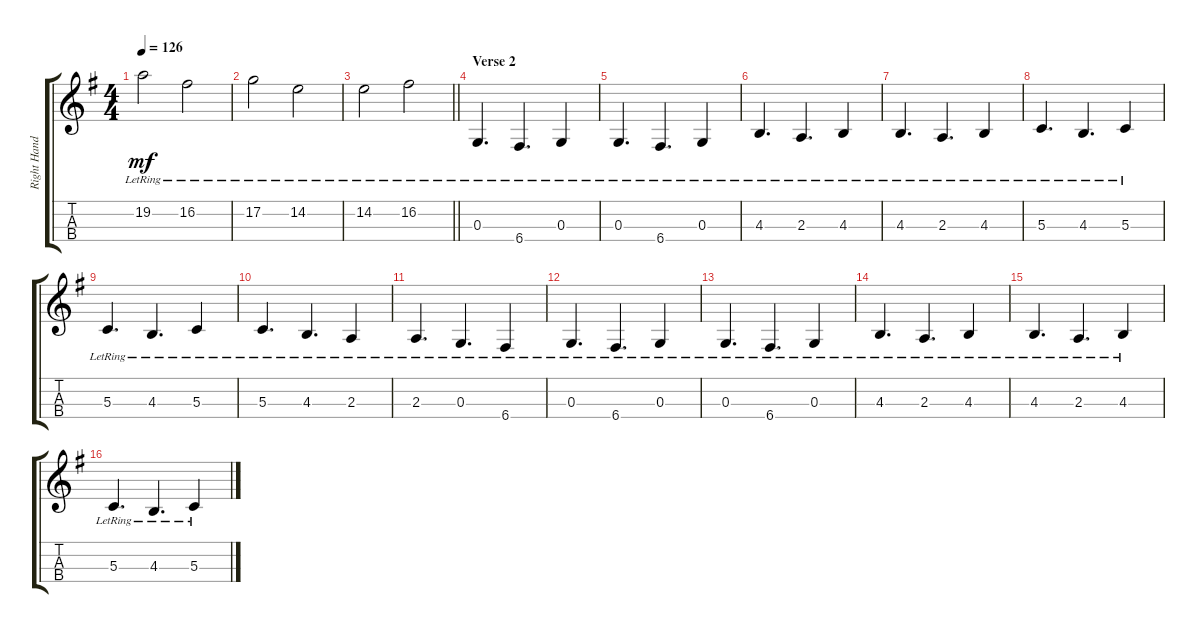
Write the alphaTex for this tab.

\track ("Right Hand Piano" "Right Hand") {instrument acousticgrandpiano}
\staff {score tabs}
\tuning (A4 D4 G3 C3) {hide}
\ts (4 4)
\tempo 126
\clef g2
\ks eminor
19.2{lr}.2{dy mf} 16.2{lr}.2 |
17.2{lr}.2 14.2{lr}.2 |
\barLineRight lightlight
14.2{lr}.2 16.2{lr}.2 |
\section ("" "Verse 2")
0.3{lr}.4{d} 6.4{lr}.4{d} 0.3{lr}.4 |
0.3{lr}.4{d} 6.4{lr}.4{d} 0.3{lr}.4 |
4.3{lr}.4{d} 2.3{lr}.4{d} 4.3{lr}.4 |
4.3{lr}.4{d} 2.3{lr}.4{d} 4.3{lr}.4 |
5.3{lr}.4{d} 4.3{lr}.4{d} 5.3{lr}.4 |
5.3{lr}.4{d} 4.3{lr}.4{d} 5.3{lr}.4 |
5.3{lr}.4{d} 4.3{lr}.4{d} 2.3{lr}.4 |
2.3{lr}.4{d} 0.3{lr}.4{d} 6.4{lr}.4 |
0.3{lr}.4{d} 6.4{lr}.4{d} 0.3{lr}.4 |
0.3{lr}.4{d} 6.4{lr}.4{d} 0.3{lr}.4 |
4.3{lr}.4{d} 2.3{lr}.4{d} 4.3{lr}.4 |
4.3{lr}.4{d} 2.3{lr}.4{d} 4.3{lr}.4 |
5.3{lr}.4{d} 4.3{lr}.4{d} 5.3{lr}.4
